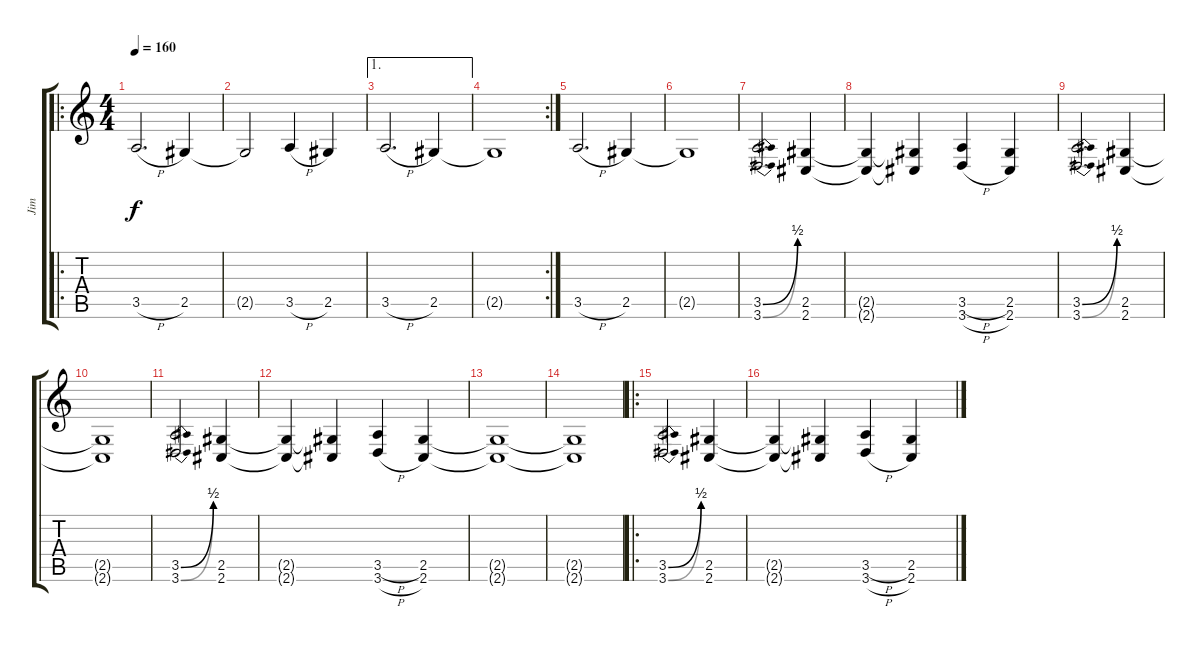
\track ("Jim" "Jim") {instrument overdrivenguitar}
\staff {score tabs}
\tuning (Db4 Ab3 E3 B2 Gb2 B1) {hide}
\ro
\ts (4 4)
\tempo 160
\clef g2
\ks c
3.5{h}.2{d dy f} 2.5.4 |
2.5{t}.2 3.5{h}.4 2.5.4 |
\ae 1
3.5{h}.2{d} 2.5.4 |
\rc 2
2.5{t}.1 |
3.5{h}.2{d} 2.5.4 |
2.5{t}.1 |
(3.5{be (bend 0 0 60 2)} 3.6{be (bend 0 0 60 2)}).2{d} (2.5 2.6).4 |
(2.5{t} 2.6{t}).4 (2.5{t} 2.6{t}).4 (3.5{h} 3.6{h}).4 (2.5 2.6).4 |
(3.5{be (bend 0 0 60 2)} 3.6{be (bend 0 0 60 2)}).2{d} (2.5 2.6).4 |
(2.5{t} 2.6{t}).1 |
(3.5{be (bend 0 0 60 2)} 3.6{be (bend 0 0 60 2)}).2{d} (2.5 2.6).4 |
(2.5{t} 2.6{t}).4 (2.5{t} 2.6{t}).4 (3.5{h} 3.6{h}).4 (2.5 2.6).4 |
(2.5{t} 2.6{t}).1 |
(2.5{t} 2.6{t}).1 |
\ro
(3.5{be (bend 0 0 60 2)} 3.6{be (bend 0 0 60 2)}).2{d} (2.5 2.6).4 |
(2.5{t} 2.6{t}).4 (2.5{t} 2.6{t}).4 (3.5{h} 3.6{h}).4 (2.5 2.6).4
